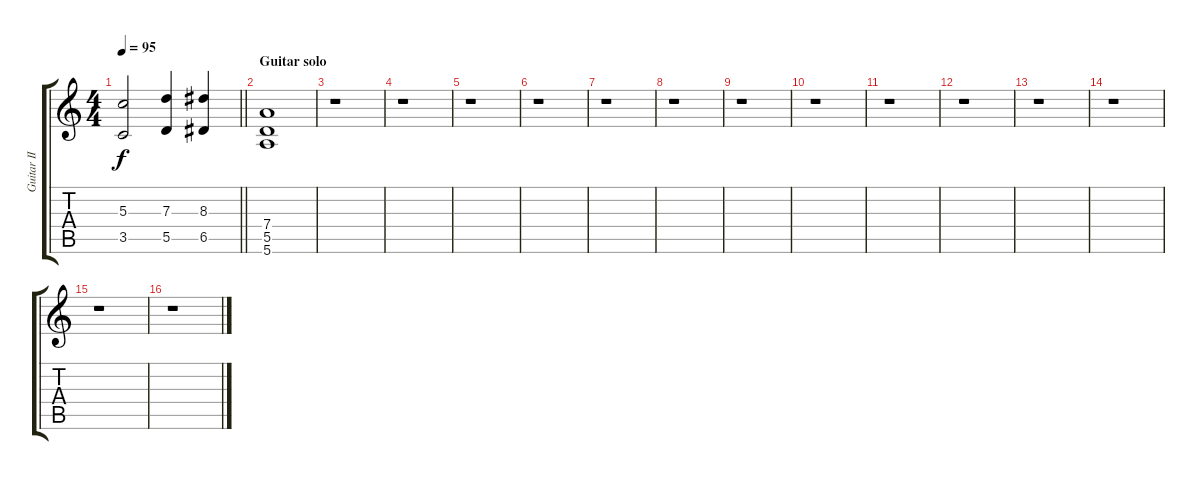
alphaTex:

\track ("Guitar II" "Guitar II") {instrument overdrivenguitar}
\staff {score tabs}
\tuning (E4 B3 G3 D3 A2 E2) {hide}
\ts (4 4)
\tempo 95
\clef g2
\barLineRight lightlight
\ks c
(5.3 3.5).2{dy f} (7.3 5.5).4 (8.3 6.5).4 |
\section ("" "Guitar solo")
(7.4 5.5 5.6).1 |
r.1 |
r.1 |
r.1 |
r.1 |
r.1 |
r.1 |
r.1 |
r.1 |
r.1 |
r.1 |
r.1 |
r.1 |
r.1 |
r.1
